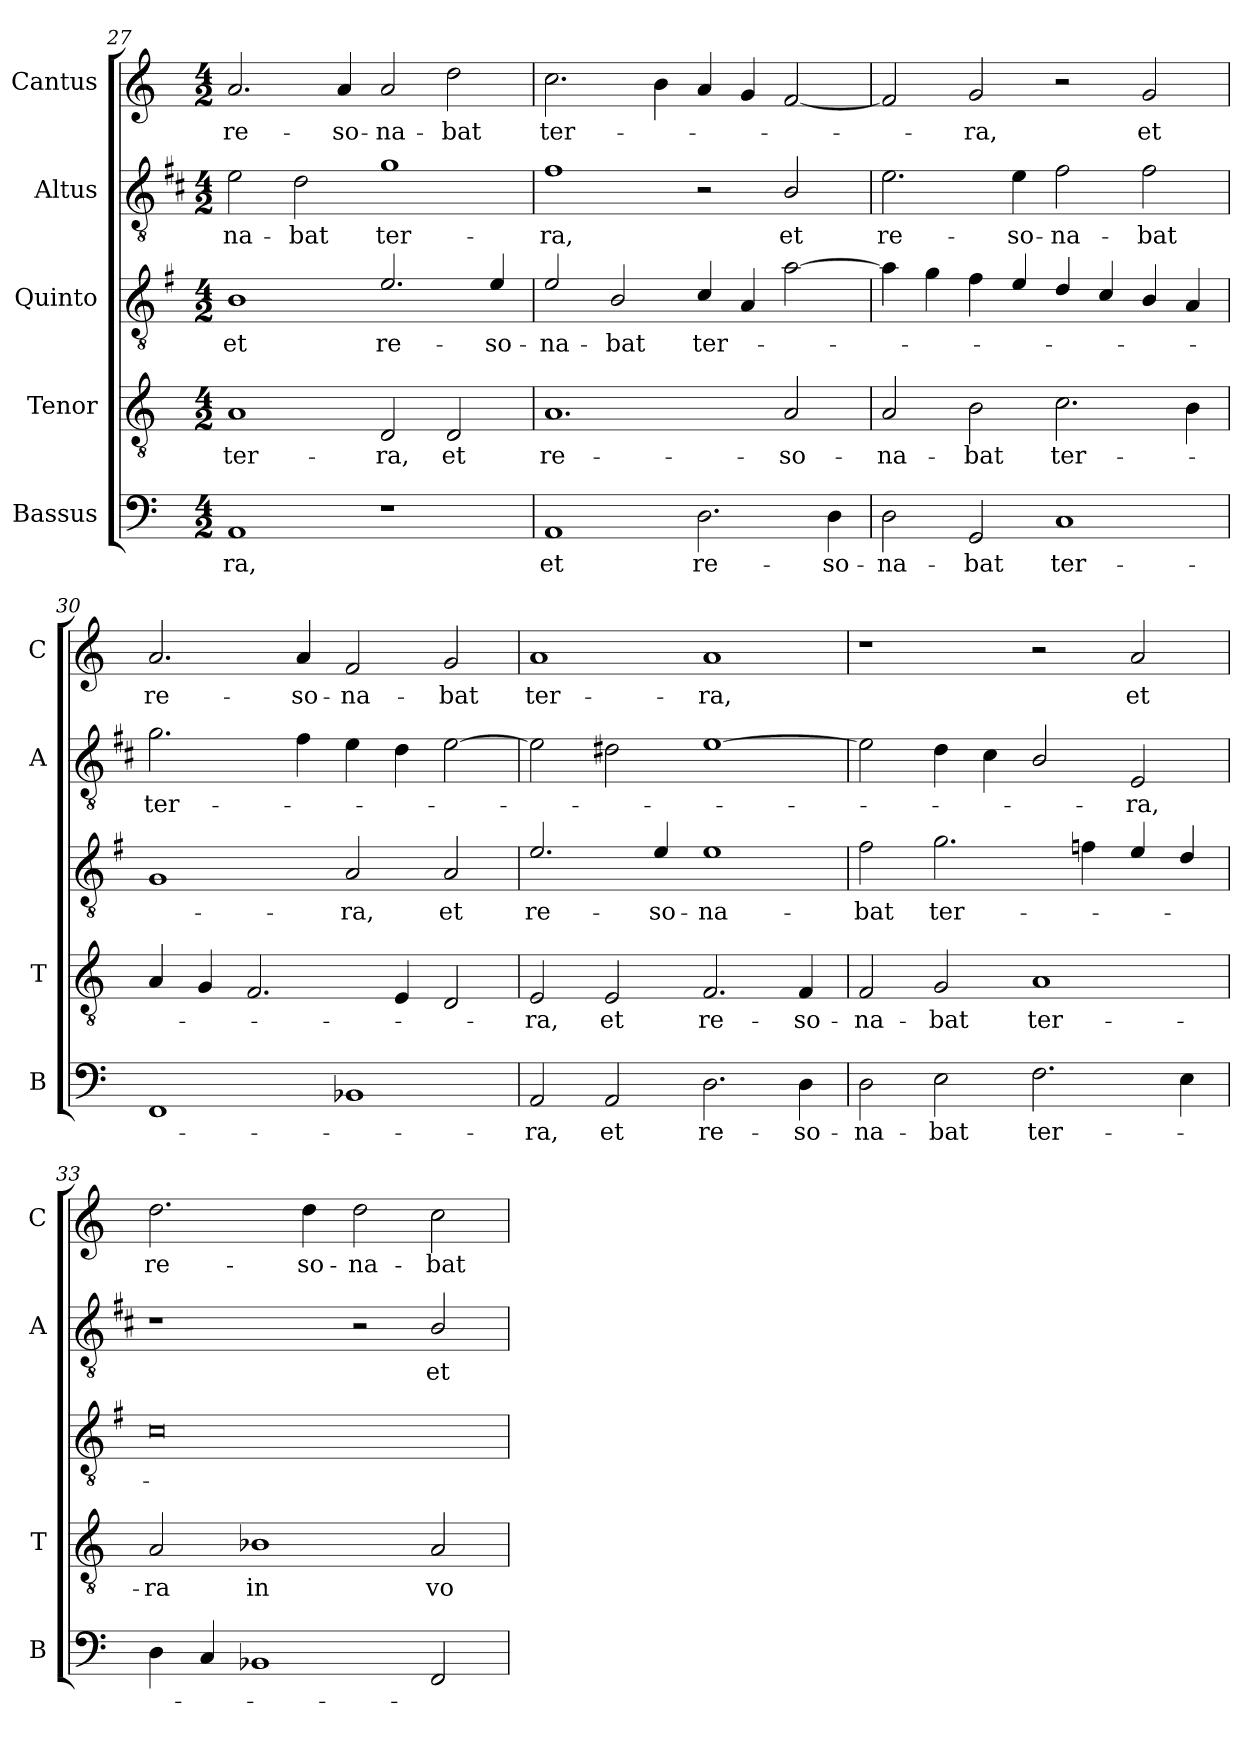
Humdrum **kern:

**kern	**text	**kern	**text	**kern	**text	**kern	**text	**kern	**text
*part5	*part5	*part4	*part4	*part3	*part3	*part2	*part2	*part1	*part1
*staff5	*staff5	*staff4	*staff4	*staff3	*staff3	*staff2	*staff2	*staff1	*staff1
*I"Bassus	*	*I"Tenor	*	*I"Quinto	*	*I"Altus	*	*I"Cantus	*
*I'B	*	*I'T	*	*	*	*I'A	*	*I'C	*
*clefF4	*	*clefGv2	*	*clefGv2	*	*clefGv2	*	*clefG2	*
*	*	*	*	*ITrd4c7	*	*ITrd1c2	*	*	*
*k[]	*	*k[]	*	*k[]	*	*k[]	*	*k[]	*
*C:	*	*C:	*	*C:	*	*C:	*	*C:	*
*M4/2	*	*M4/2	*	*M4/2	*	*M4/2	*	*M4/2	*
=27	=27	=27	=27	=27	=27	=27	=27	=27	=27
!	!LO:LY:b	!	!LO:LY:b	!	!LO:LY:b	!	!LO:LY:b	!	!LO:LY:b
1AA	-ra,	1A	ter-	1E	et	2d\	-na-	2.a/	re-
!	!	!	!	!	!	!	!LO:LY:b	!	!
.	.	.	.	.	.	2c\	-bat	.	.
!	!	!	!	!	!	!	!	!	!LO:LY:b
.	.	.	.	.	.	.	.	4a/	-so-
!	!	!	!LO:LY:b	!	!LO:LY:b	!	!LO:LY:b	!	!LO:LY:b
1r	.	2D/	-ra,	2.A/	re-	1f	ter-	2a/	-na-
!	!	!	!LO:LY:b	!	!	!	!	!	!LO:LY:b
.	.	2D/	et	.	.	.	.	2dd\	-bat
!	!	!	!	!	!LO:LY:b	!	!	!	!
.	.	.	.	4A/	-so-	.	.	.	.
=28	=28	=28	=28	=28	=28	=28	=28	=28	=28
!	!LO:LY:b	!	!LO:LY:b	!	!LO:LY:b	!	!LO:LY:b	!	!LO:LY:b
1AA	et	1.A	re-	2A/	-na-	1e	-ra,	2.cc\	ter-
!	!	!	!	!	!LO:LY:b	!	!	!	!
.	.	.	.	2E/	-bat	.	.	.	.
.	.	.	.	.	.	.	.	4b\	.
!	!LO:LY:b	!	!	!	!LO:LY:b	!	!	!	!
2.D\	re-	.	.	4F/	ter-	2r	.	4a/	.
.	.	.	.	4D/	.	.	.	4g/	.
!	!	!	!LO:LY:b	!	!	!	!LO:LY:b	!	!
.	.	2A/	-so-	[2d\	.	2A/	et	[2f/	.
!	!LO:LY:b	!	!	!	!	!	!	!	!
4D\	-so-	.	.	.	.	.	.	.	.
!!LO:PB:g=z
=29	=29	=29	=29	=29	=29	=29	=29	=29	=29
!	!LO:LY:b	!	!LO:LY:b	!	!	!	!LO:LY:b	!	!
2D\	-na-	2A/	-na-	4d\]	.	2.d\	re-	2f/]	.
.	.	.	.	4c\	.	.	.	.	.
!	!LO:LY:b	!	!LO:LY:b	!	!	!	!	!	!LO:LY:b
2GG/	-bat	2B\	-bat	4B\	.	.	.	2g/	-ra,
!	!	!	!	!	!	!	!LO:LY:b	!	!
.	.	.	.	4A/	.	4d\	-so-	.	.
!	!LO:LY:b	!	!LO:LY:b	!	!	!	!LO:LY:b	!	!
1C	ter-	2.c\	ter-	4G/	.	2e\	-na-	2r	.
.	.	.	.	4F/	.	.	.	.	.
!	!	!	!	!	!	!	!LO:LY:b	!	!LO:LY:b
.	.	.	.	4E/	.	2e\	-bat	2g/	et
.	.	4B\	.	4D/	.	.	.	.	.
=30	=30	=30	=30	=30	=30	=30	=30	=30	=30
!	!	!	!	!	!	!	!LO:LY:b	!	!LO:LY:b
1FF	.	4A/	.	1C	.	2.f\	ter-	2.a/	re-
.	.	4G/	.	.	.	.	.	.	.
.	.	2.F/	.	.	.	.	.	.	.
!	!	!	!	!	!	!	!	!	!LO:LY:b
.	.	.	.	.	.	4e\	.	4a/	-so-
!	!	!	!	!	!LO:LY:b	!	!	!	!LO:LY:b
1BB-X	.	.	.	2D/	-ra,	4d\	.	2f/	-na-
.	.	4E/	.	.	.	4c\	.	.	.
!	!	!	!	!	!LO:LY:b	!	!	!	!LO:LY:b
.	.	2D/	.	2D/	et	[2d\	.	2g/	-bat
=31	=31	=31	=31	=31	=31	=31	=31	=31	=31
!	!LO:LY:b	!	!LO:LY:b	!	!LO:LY:b	!	!	!	!LO:LY:b
2AA/	-ra,	2E/	-ra,	2.A/	re-	2d\]	.	1a	ter-
!	!LO:LY:b	!	!LO:LY:b	!	!	!	!	!	!
2AA/	et	2E/	et	.	.	2c#X\	.	.	.
!	!	!	!	!	!LO:LY:b	!	!	!	!
.	.	.	.	4A/	-so-	.	.	.	.
!	!LO:LY:b	!	!LO:LY:b	!	!LO:LY:b	!	!	!	!LO:LY:b
2.D\	re-	2.F/	re-	1A	-na-	[1d	.	1a	-ra,
!	!LO:LY:b	!	!LO:LY:b	!	!	!	!	!	!
4D\	-so-	4F/	-so-	.	.	.	.	.	.
=32	=32	=32	=32	=32	=32	=32	=32	=32	=32
!	!LO:LY:b	!	!LO:LY:b	!	!LO:LY:b	!	!	!	!
2D\	-na-	2F/	-na-	2B\	-bat	2d\]	.	1r	.
!	!LO:LY:b	!	!LO:LY:b	!	!LO:LY:b	!	!	!	!
2E\	-bat	2G/	-bat	2.c\	ter-	4c\	.	.	.
.	.	.	.	.	.	4B\	.	.	.
!	!LO:LY:b	!	!LO:LY:b	!	!	!	!	!	!
2.F\	ter-	1A	ter-	.	.	2A/	.	2r	.
.	.	.	.	4B-X\	.	.	.	.	.
!	!	!	!	!	!	!	!LO:LY:b	!	!LO:LY:b
.	.	.	.	4A/	.	2D/	-ra,	2a/	et
4E\	.	.	.	4G/	.	.	.	.	.
!!LO:LB:g=z
=33	=33	=33	=33	=33	=33	=33	=33	=33	=33
!	!	!	!LO:LY:b	!	!	!	!	!	!LO:LY:b
4D\	.	2A/	-ra	0F	.	1r	.	2.dd\	re-
4C/	.	.	.	.	.	.	.	.	.
!	!	!	!LO:LY:b	!	!	!	!	!	!
1BB-X	.	1B-X	in	.	.	.	.	.	.
!	!	!	!	!	!	!	!	!	!LO:LY:b
.	.	.	.	.	.	.	.	4dd\	-so-
!	!	!	!	!	!	!	!	!	!LO:LY:b
.	.	.	.	.	.	2r	.	2dd\	-na-
!	!	!	!LO:LY:b	!	!	!	!LO:LY:b	!	!LO:LY:b
2FF/	.	2A/	vo-	.	.	2A/	et	2cc\	-bat
=	=	=	=	=	=	=	=	=	=
*-	*-	*-	*-	*-	*-	*-	*-	*-	*-
